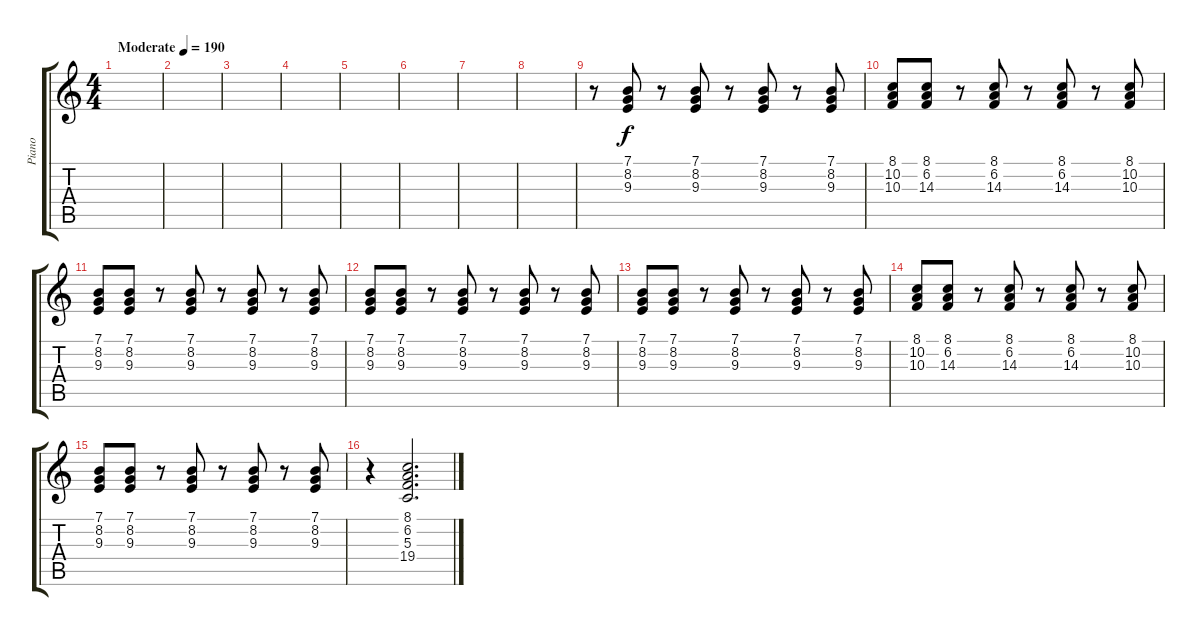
\track ("Piano" "Piano") {instrument rockorgan}
\staff {score tabs}
\tuning (E4 B3 G3 D3 A2 E2) {hide}
\ts (4 4)
\tempo (190 "Moderate")
\clef g2
\ks c
|
|
|
|
|
|
|
|
r.8 (7.1 8.2 9.3).8 r.8 (7.1 8.2 9.3).8 r.8 (7.1 8.2 9.3).8 r.8 (7.1 8.2 9.3).8 |
(8.1 10.2 10.3).8 (8.1 6.2 14.3).8 r.8 (8.1 6.2 14.3).8 r.8 (8.1 6.2 14.3).8 r.8 (8.1 10.2 10.3).8 |
(7.1 8.2 9.3).8 (7.1 8.2 9.3).8 r.8 (7.1 8.2 9.3).8 r.8 (7.1 8.2 9.3).8 r.8 (7.1 8.2 9.3).8 |
(7.1 8.2 9.3).8 (7.1 8.2 9.3).8 r.8 (7.1 8.2 9.3).8 r.8 (7.1 8.2 9.3).8 r.8 (7.1 8.2 9.3).8 |
(7.1 8.2 9.3).8 (7.1 8.2 9.3).8 r.8 (7.1 8.2 9.3).8 r.8 (7.1 8.2 9.3).8 r.8 (7.1 8.2 9.3).8 |
(8.1 10.2 10.3).8 (8.1 6.2 14.3).8 r.8 (8.1 6.2 14.3).8 r.8 (8.1 6.2 14.3).8 r.8 (8.1 10.2 10.3).8 |
(7.1 8.2 9.3).8 (7.1 8.2 9.3).8 r.8 (7.1 8.2 9.3).8 r.8 (7.1 8.2 9.3).8 r.8 (7.1 8.2 9.3).8 |
r.4 (8.1 6.2 5.3 19.4).2{d}
